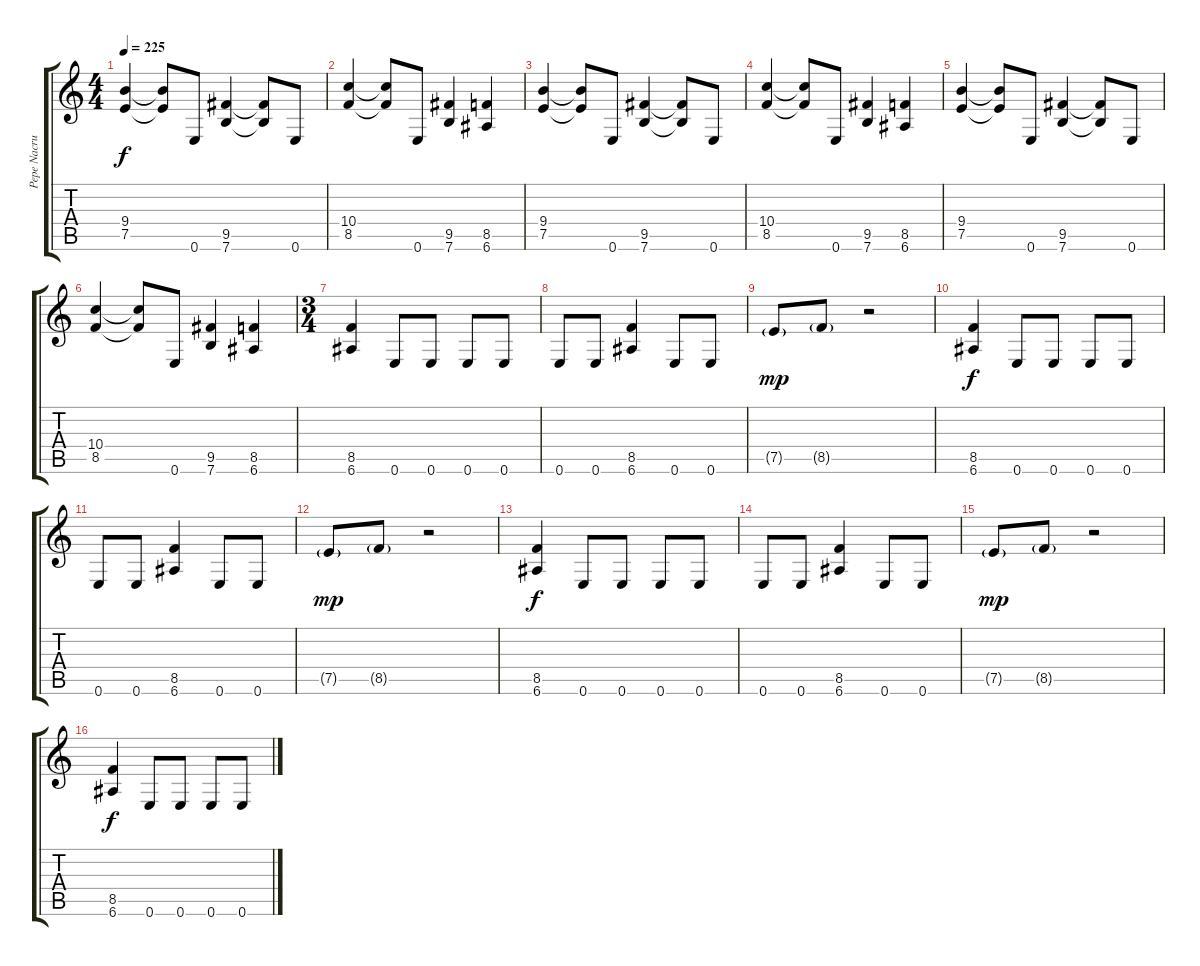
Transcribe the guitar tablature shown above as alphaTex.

\track ("Pepe Nacrur" "Pepe Nacru") {instrument distortionguitar}
\staff {score tabs}
\tuning (E4 B3 G3 D3 A2 E2) {hide}
\ts (4 4)
\tempo 225
\clef g2
\ks c
(9.4 7.5).4{dy f} (9.4{t} 7.5{t}).8 0.6.8 (9.5 7.6).4 (9.5{t} 7.6{t}).8 0.6.8 |
(10.4 8.5).4 (10.4{t} 8.5{t}).8 0.6.8 (9.5 7.6).4 (8.5 6.6).4 |
(9.4 7.5).4 (9.4{t} 7.5{t}).8 0.6.8 (9.5 7.6).4 (9.5{t} 7.6{t}).8 0.6.8 |
(10.4 8.5).4 (10.4{t} 8.5{t}).8 0.6.8 (9.5 7.6).4 (8.5 6.6).4 |
(9.4 7.5).4 (9.4{t} 7.5{t}).8 0.6.8 (9.5 7.6).4 (9.5{t} 7.6{t}).8 0.6.8 |
(10.4 8.5).4 (10.4{t} 8.5{t}).8 0.6.8 (9.5 7.6).4 (8.5 6.6).4 |
\ts (3 4)
(8.5 6.6).4 0.6.8 0.6.8 0.6.8 0.6.8 |
0.6.8 0.6.8 (8.5 6.6).4 0.6.8 0.6.8 |
7.5{g}.8{dy mp} 8.5{g}.8 r.2 |
(8.5 6.6).4{dy f} 0.6.8 0.6.8 0.6.8 0.6.8 |
0.6.8 0.6.8 (8.5 6.6).4 0.6.8 0.6.8 |
7.5{g}.8{dy mp} 8.5{g}.8 r.2 |
(8.5 6.6).4{dy f} 0.6.8 0.6.8 0.6.8 0.6.8 |
0.6.8 0.6.8 (8.5 6.6).4 0.6.8 0.6.8 |
7.5{g}.8{dy mp} 8.5{g}.8 r.2 |
(8.5 6.6).4{dy f} 0.6.8 0.6.8 0.6.8 0.6.8
